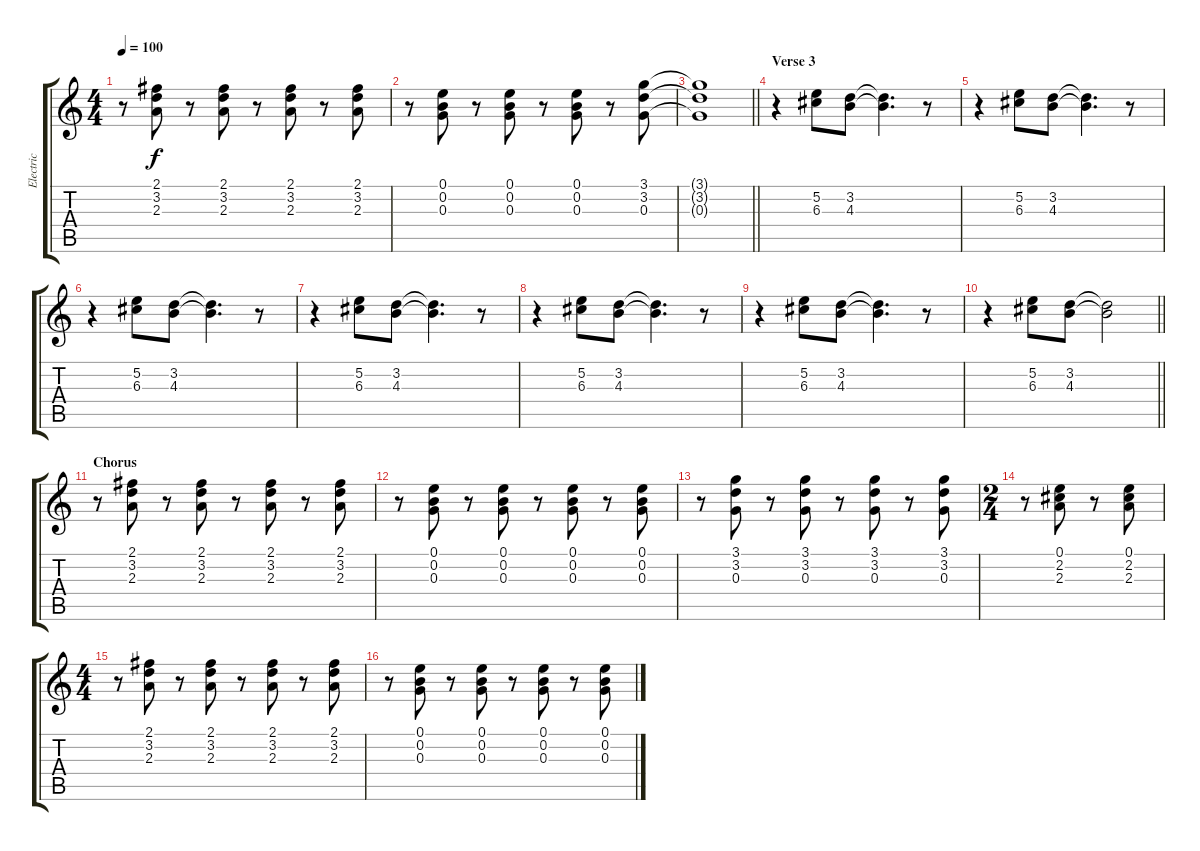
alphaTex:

\track ("Electric" "Electric") {instrument overdrivenguitar}
\staff {score tabs}
\tuning (E4 B3 G3 D3 A2 E2) {hide}
\ts (4 4)
\tempo 100
\clef g2
\ks c
r.8{dy f} (2.1 3.2 2.3).8 r.8 (2.1 3.2 2.3).8 r.8 (2.1 3.2 2.3).8 r.8 (2.1 3.2 2.3).8 |
r.8 (0.1 0.2 0.3).8 r.8 (0.1 0.2 0.3).8 r.8 (0.1 0.2 0.3).8 r.8 (3.1 3.2 0.3).8 |
\barLineRight lightlight
(3.1{t} 3.2{t} 0.3{t}).1 |
\section ("" "Verse 3")
r.4 (5.2 6.3).8 (3.2 4.3).8 (3.2{t} 4.3{t}).4{d} r.8 |
r.4 (5.2 6.3).8 (3.2 4.3).8 (3.2{t} 4.3{t}).4{d} r.8 |
r.4 (5.2 6.3).8 (3.2 4.3).8 (3.2{t} 4.3{t}).4{d} r.8 |
r.4 (5.2 6.3).8 (3.2 4.3).8 (3.2{t} 4.3{t}).4{d} r.8 |
r.4 (5.2 6.3).8 (3.2 4.3).8 (3.2{t} 4.3{t}).4{d} r.8 |
r.4 (5.2 6.3).8 (3.2 4.3).8 (3.2{t} 4.3{t}).4{d} r.8 |
\barLineRight lightlight
r.4 (5.2 6.3).8 (3.2 4.3).8 (3.2{t} 4.3{t}).2 |
\section ("" "Chorus")
r.8 (2.1 3.2 2.3).8 r.8 (2.1 3.2 2.3).8 r.8 (2.1 3.2 2.3).8 r.8 (2.1 3.2 2.3).8 |
r.8 (0.1 0.2 0.3).8 r.8 (0.1 0.2 0.3).8 r.8 (0.1 0.2 0.3).8 r.8 (0.1 0.2 0.3).8 |
r.8 (3.1 3.2 0.3).8 r.8 (3.1 3.2 0.3).8 r.8 (3.1 3.2 0.3).8 r.8 (3.1 3.2 0.3).8 |
\ts (2 4)
r.8 (0.1 2.2 2.3).8 r.8 (0.1 2.2 2.3).8 |
\ts (4 4)
r.8 (2.1 3.2 2.3).8 r.8 (2.1 3.2 2.3).8 r.8 (2.1 3.2 2.3).8 r.8 (2.1 3.2 2.3).8 |
r.8 (0.1 0.2 0.3).8 r.8 (0.1 0.2 0.3).8 r.8 (0.1 0.2 0.3).8 r.8 (0.1 0.2 0.3).8
